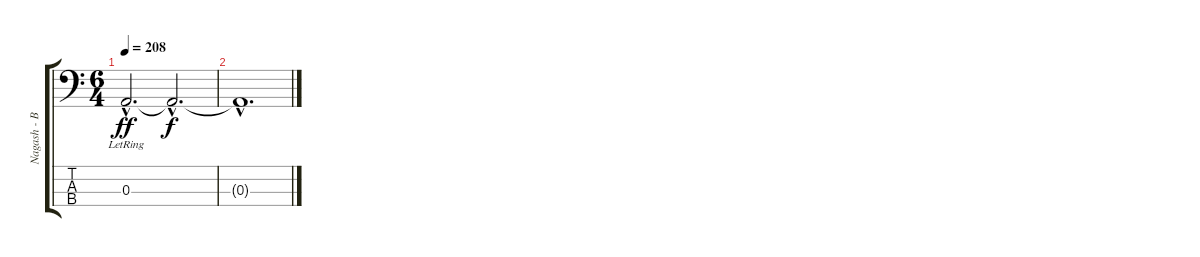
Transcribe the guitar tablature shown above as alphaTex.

\track ("Nagash - Bass/Tempo {208" "Nagash - B") {instrument electricbassfinger}
\staff {score tabs}
\tuning (G2 D2 A1 E1) {hide}
\ts (6 4)
\tempo 208
\clef f4
\ks c
0.3{hac lr}.2{d dy ff} 0.3{hac t}.2{d dy f} |
0.3{hac t}.1{d}
